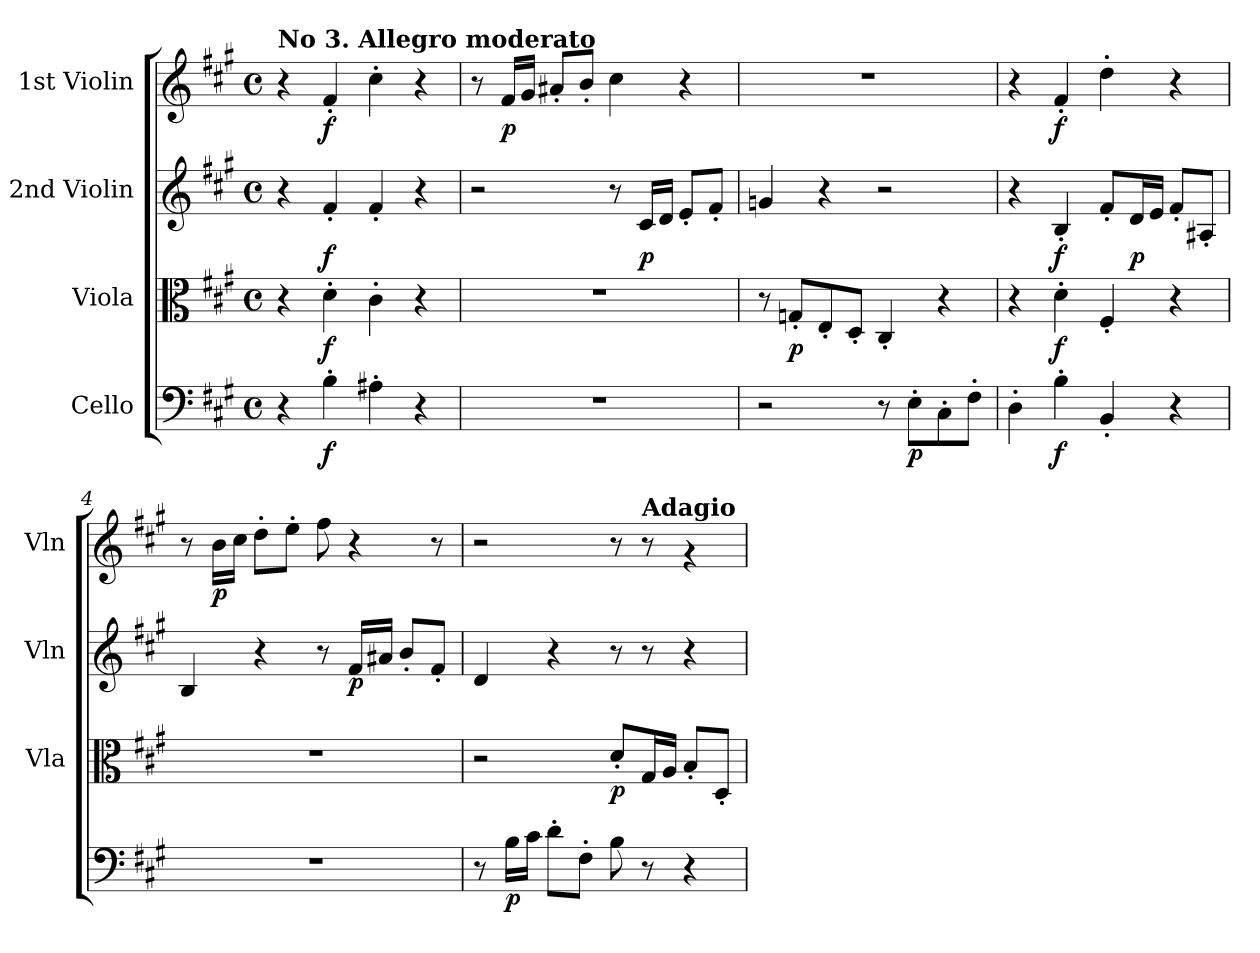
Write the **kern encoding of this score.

**kern	**dynam	**kern	**dynam	**kern	**dynam	**kern	**dynam
*part4	*part4	*part3	*part3	*part2	*part2	*part1	*part1
*staff4	*staff4	*staff3	*staff3	*staff2	*staff2	*staff1	*staff1
*I"Cello	*	*I"Viola	*	*I"2nd Violin	*	*I"1st Violin	*
*	*	*I'Vla	*	*I'Vln	*	*I'Vln	*
*clefF4	*	*clefC3	*	*clefG2	*	*clefG2	*
*k[f#c#g#]	*	*k[f#c#g#]	*	*k[f#c#g#]	*	*k[f#c#g#]	*
*f#:	*	*f#:	*	*f#:	*	*f#:	*
*M4/4	*	*M4/4	*	*M4/4	*	*M4/4	*
*met(c)	*	*met(c)	*	*met(c)	*	*met(c)	*
=	=	=	=	=	=	=	=
!	!	!	!	!	!	!LO:TX:a:B:t=No 3.  Allegro moderato	!
4r	.	4r	.	4r	.	4r	.
!	!LO:DY:b	!	!LO:DY:b	!	!LO:DY:b	!	!LO:DY:b
4B'\	f	4d'\	f	4f#'/	f	4f#'/	f
4A#X'\	.	4c#'\	.	4f#'/	.	4cc#'\	.
4r	.	4r	.	4r	.	4r	.
=1	=1	=1	=1	=1	=1	=1	=1
1r	.	1r	.	2r	.	8r	.
!	!	!	!	!	!	!	!LO:DY:b
.	.	.	.	.	.	16f#/LL	p
.	.	.	.	.	.	16g#/JJ	.
.	.	.	.	.	.	8a#X'/L	.
.	.	.	.	.	.	8b'/J	.
.	.	.	.	8r	.	4cc#\	.
!	!	!	!	!	!LO:DY:b	!	!
.	.	.	.	16c#/LL	p	.	.
.	.	.	.	16d/JJ	.	.	.
.	.	.	.	8e'/L	.	4r	.
.	.	.	.	8f#'/J	.	.	.
=2	=2	=2	=2	=2	=2	=2	=2
2r	.	8r	.	4gn/	.	1r	.
!	!	!	!LO:DY:b	!	!	!	!
.	.	8Gn'/L	p	.	.	.	.
.	.	8E'/	.	4r	.	.	.
.	.	8D'/J	.	.	.	.	.
8r	.	4C#'/	.	2r	.	.	.
!	!LO:DY:b	!	!	!	!	!	!
8E'\L	p	.	.	.	.	.	.
8C#'\	.	4r	.	.	.	.	.
8F#'\J	.	.	.	.	.	.	.
=3	=3	=3	=3	=3	=3	=3	=3
4D'\	.	4r	.	4r	.	4r	.
!	!LO:DY:b	!	!LO:DY:b	!	!LO:DY:b	!	!LO:DY:b
4B'\	f	4d'\	f	4B'/	f	4f#'/	f
4BB'/	.	4F#'/	.	8f#'/L	.	4dd'\	.
!	!	!	!	!	!LO:DY:b	!	!
.	.	.	.	16d/L	p	.	.
.	.	.	.	16e/JJ	.	.	.
4r	.	4r	.	8f#'/L	.	4r	.
.	.	.	.	8A#X'/J	.	.	.
!!LO:LB:g=z
=4	=4	=4	=4	=4	=4	=4	=4
1r	.	1r	.	4B/	.	8r	.
!	!	!	!	!	!	!	!LO:DY:b
.	.	.	.	.	.	16b\LL	p
.	.	.	.	.	.	16cc#\JJ	.
.	.	.	.	4r	.	8dd'\L	.
.	.	.	.	.	.	8ee'\J	.
.	.	.	.	8r	.	8ff#\	.
!	!	!	!	!	!LO:DY:b	!	!
.	.	.	.	16f#/LL	p	4r	.
.	.	.	.	16a#X/JJ	.	.	.
.	.	.	.	8b'/L	.	.	.
.	.	.	.	8f#'/J	.	8r	.
=5	=5	=5	=5	=5	=5	=5	=5
8r	.	2r	.	4d/	.	2r	.
!	!LO:DY:b	!	!	!	!	!	!
16B\LL	p	.	.	.	.	.	.
16c#\JJ	.	.	.	.	.	.	.
8d'\L	.	.	.	4r	.	.	.
8F#'\J	.	.	.	.	.	.	.
!	!	!	!LO:DY:b	!	!	!	!
8BZ\	.	8d'Z/L	p	8r	.	8r	.
!	!	!	!	!	!	!LO:TX:a:B:t=Adagio	!
8r	.	16G#/L	.	8r	.	8r	.
.	.	16A/JJ	.	.	.	.	.
4r	.	8B'/L	.	4r	.	4rg	.
.	.	8D'/J	.	.	.	.	.
=	=	=	=	=	=	=	=
*-	*-	*-	*-	*-	*-	*-	*-
